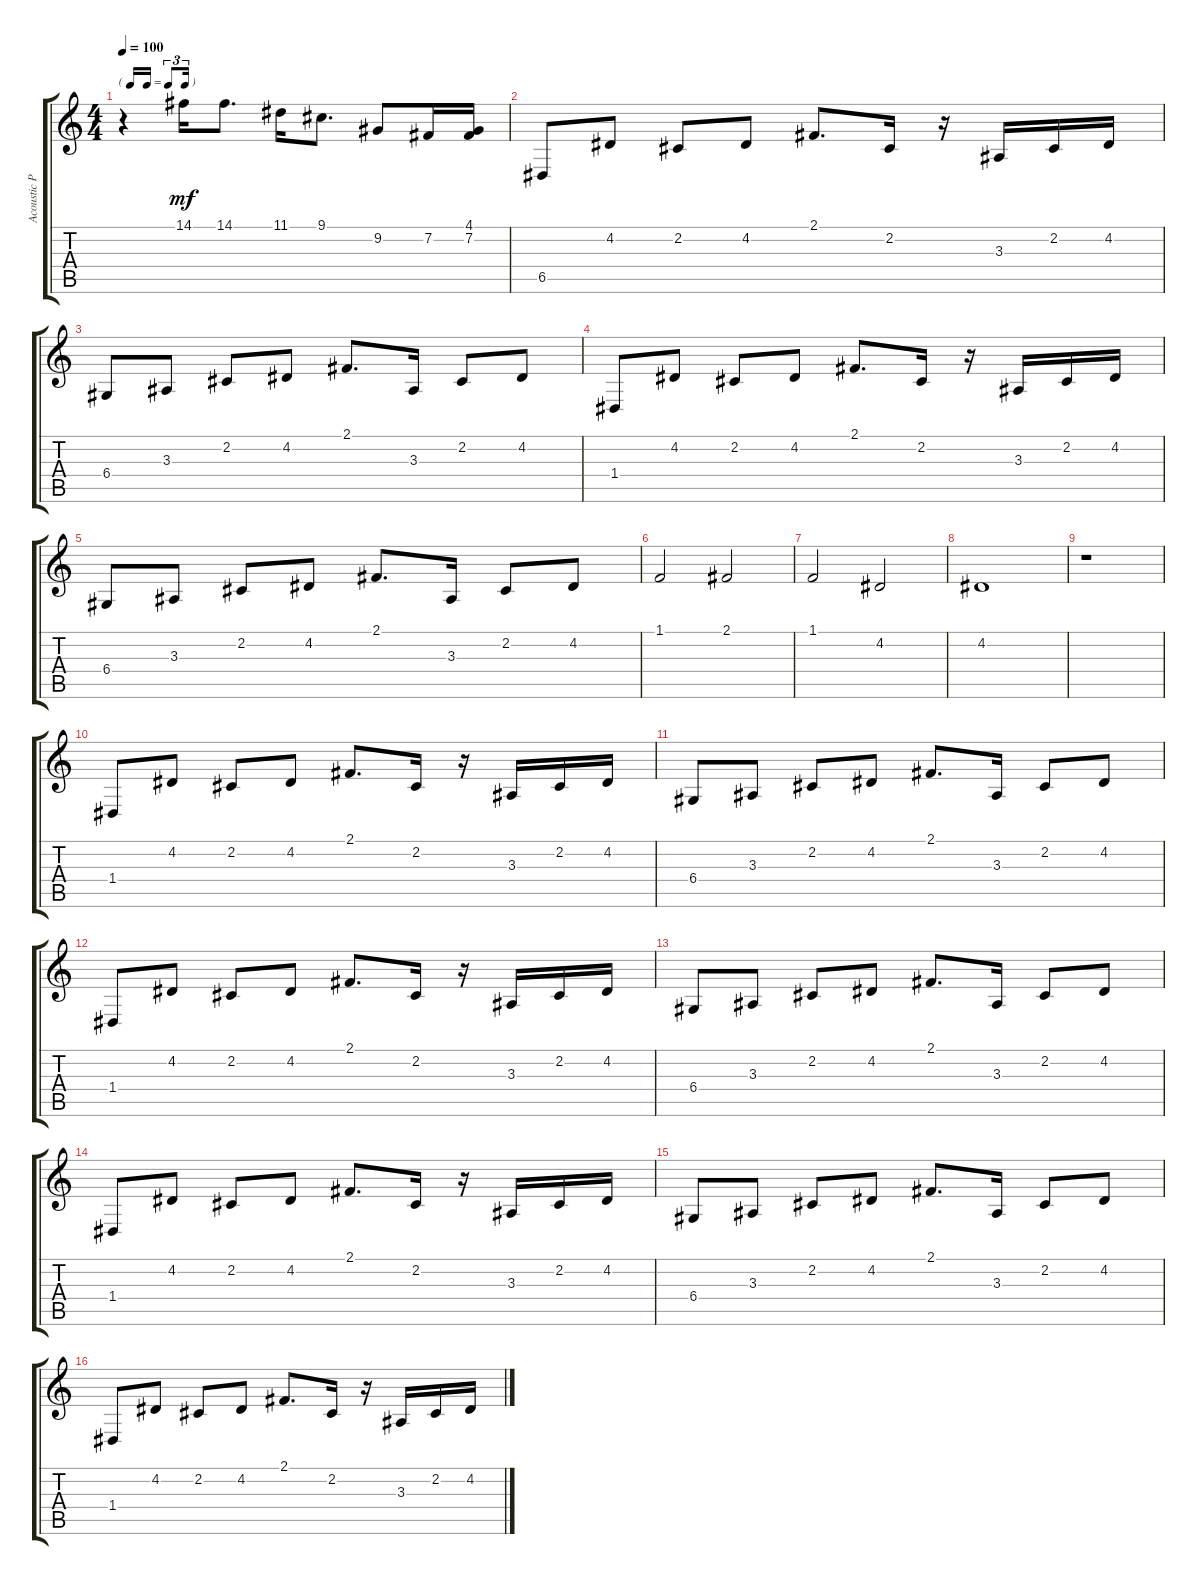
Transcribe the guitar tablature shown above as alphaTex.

\track ("Acoustic Piano (Staff 1)" "Acoustic P") {instrument acousticgrandpiano}
\staff {score tabs}
\tuning (E4 B3 G3 D3 A2 E2) {hide}
\ts (4 4)
\tf triplet16th
\tempo 100
\clef g2
\ks c
r.4{dy mf} 14.1.16 14.1.8{d} 11.1.16 9.1.8{d} 9.2.8 7.2.16 (4.1 7.2).16 |
6.5.8 4.2.8 2.2.8 4.2.8 2.1.8{d} 2.2.16 r.16 3.3.16 2.2.16 4.2.16 |
6.4.8 3.3.8 2.2.8 4.2.8 2.1.8{d} 3.3.16 2.2.8 4.2.8 |
1.4.8 4.2.8 2.2.8 4.2.8 2.1.8{d} 2.2.16 r.16 3.3.16 2.2.16 4.2.16 |
6.4.8 3.3.8 2.2.8 4.2.8 2.1.8{d} 3.3.16 2.2.8 4.2.8 |
1.1.2 2.1.2 |
1.1.2 4.2.2 |
4.2.1 |
r.1 |
1.4.8 4.2.8 2.2.8 4.2.8 2.1.8{d} 2.2.16 r.16 3.3.16 2.2.16 4.2.16 |
6.4.8 3.3.8 2.2.8 4.2.8 2.1.8{d} 3.3.16 2.2.8 4.2.8 |
1.4.8 4.2.8 2.2.8 4.2.8 2.1.8{d} 2.2.16 r.16 3.3.16 2.2.16 4.2.16 |
6.4.8 3.3.8 2.2.8 4.2.8 2.1.8{d} 3.3.16 2.2.8 4.2.8 |
1.4.8 4.2.8 2.2.8 4.2.8 2.1.8{d} 2.2.16 r.16 3.3.16 2.2.16 4.2.16 |
6.4.8 3.3.8 2.2.8 4.2.8 2.1.8{d} 3.3.16 2.2.8 4.2.8 |
1.4.8 4.2.8 2.2.8 4.2.8 2.1.8{d} 2.2.16 r.16 3.3.16 2.2.16 4.2.16
